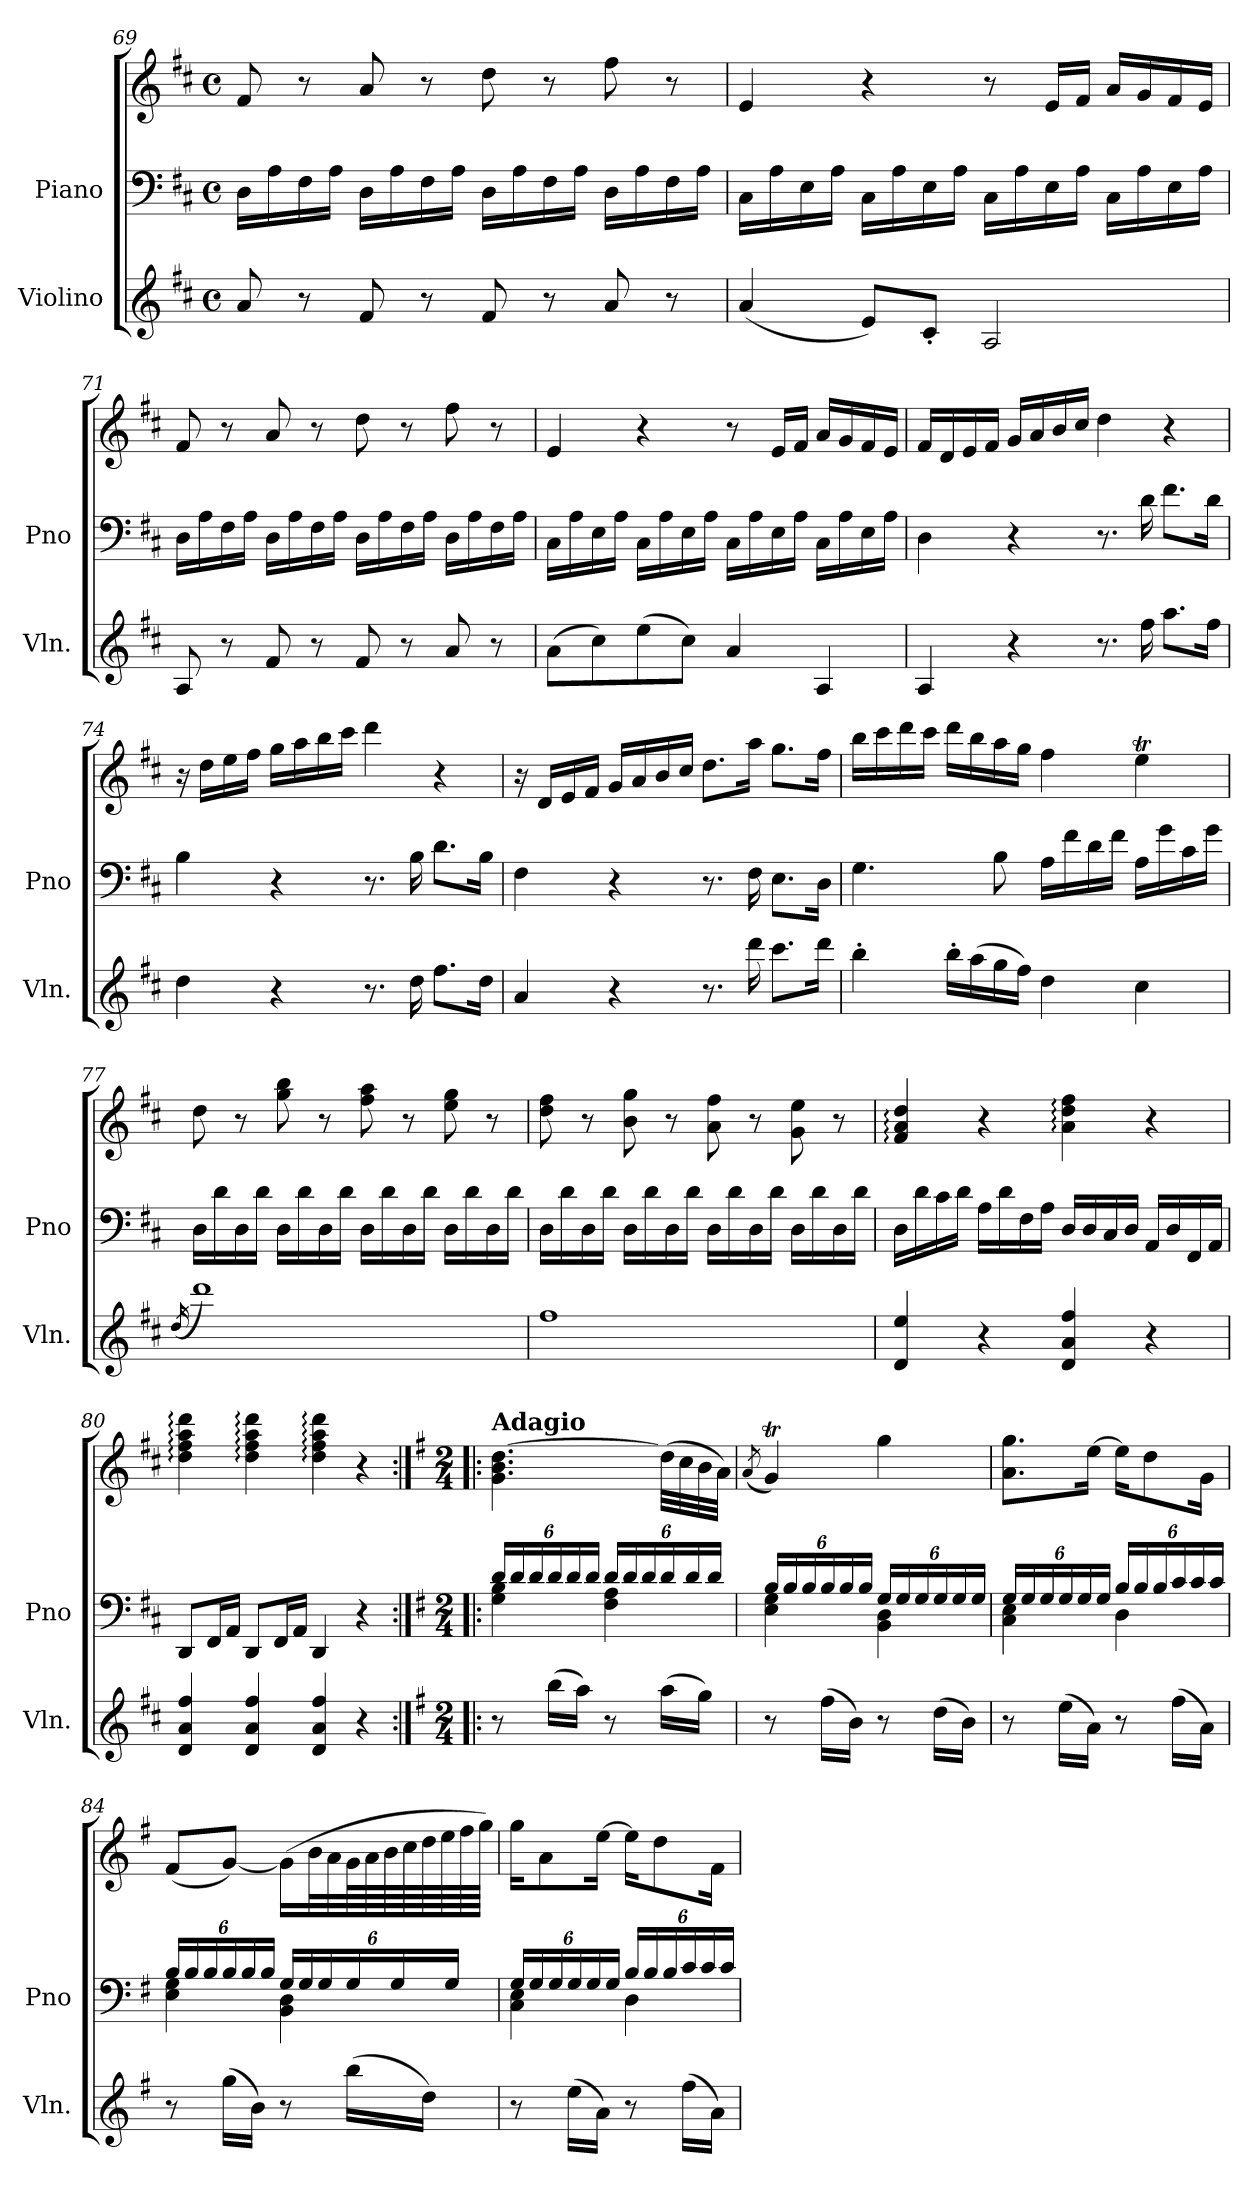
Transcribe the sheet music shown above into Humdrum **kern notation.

**kern	**kern	**kern
*part2	*part1	*part1
*staff3	*staff2	*staff1
*I"Violino	*I"Piano	*
*I'Vln.	*I'Pno	*
!!LO:LB:g=z
*clefG2	*clefF4	*clefG2
*k[f#c#]	*k[f#c#]	*k[f#c#]
*M4/4	*M4/4	*M4/4
*met(c)	*met(c)	*met(c)
=69	=69	=69
8a/	16D\LL	8f#/
.	16A\	.
8r	16F#\	8r
.	16A\JJ	.
8f#/	16D\LL	8a/
.	16A\	.
8r	16F#\	8r
.	16A\JJ	.
8f#/	16D\LL	8dd\
.	16A\	.
8r	16F#\	8r
.	16A\JJ	.
8a/	16D\LL	8ff#\
.	16A\	.
8r	16F#\	8r
.	16A\JJ	.
=70	=70	=70
(<4a/	16C#\LL	4e/
.	16A\	.
.	16E\	.
.	16A\JJ	.
8e/L)	16C#\LL	4r
.	16A\	.
8c#'/J	16E\	.
.	16A\JJ	.
2A/	16C#\LL	8r
.	16A\	.
.	16E\	16e/LL
.	16A\JJ	16f#/JJ
.	16C#\LL	16a/LL
.	16A\	16g/
.	16E\	16f#/
.	16A\JJ	16e/JJ
!!LO:LB:g=z
=71	=71	=71
8A/	16D\LL	8f#/
.	16A\	.
8r	16F#\	8r
.	16A\JJ	.
8f#/	16D\LL	8a/
.	16A\	.
8r	16F#\	8r
.	16A\JJ	.
8f#/	16D\LL	8dd\
.	16A\	.
8r	16F#\	8r
.	16A\JJ	.
8a/	16D\LL	8ff#\
.	16A\	.
8r	16F#\	8r
.	16A\JJ	.
=72	=72	=72
(>8a\L	16C#\LL	4e/
.	16A\	.
8cc#\)	16E\	.
.	16A\JJ	.
(>8ee\	16C#\LL	4r
.	16A\	.
8cc#\J)	16E\	.
.	16A\JJ	.
4a/	16C#\LL	8r
.	16A\	.
.	16E\	16e/LL
.	16A\JJ	16f#/JJ
4A/	16C#\LL	16a/LL
.	16A\	16g/
.	16E\	16f#/
.	16A\JJ	16e/JJ
!!LO:LB:g=z
=73	=73	=73
4A/	4D\	16f#/LL
.	.	16d/
.	.	16e/
.	.	16f#/JJ
4r	4r	16g/LL
.	.	16a/
.	.	16b/
.	.	16cc#/JJ
8.r	8.r	4dd\
16ff#\	16d\	.
8.aa\L	8.f#\L	4r
16ff#\Jk	16d\Jk	.
=74	=74	=74
4dd\	4B\	16r
.	.	16dd\LL
.	.	16ee\
.	.	16ff#\JJ
4r	4r	16gg\LL
.	.	16aa\
.	.	16bb\
.	.	16ccc#\JJ
8.r	8.r	4ddd\
16dd\	16B\	.
8.ff#\L	8.d\L	4r
16dd\Jk	16B\Jk	.
=75	=75	=75
4a/	4F#\	16r
.	.	16d/LL
.	.	16e/
.	.	16f#/JJ
4r	4r	16g/LL
.	.	16a/
.	.	16b/
.	.	16cc#/JJ
8.r	8.r	8.dd\L
16ddd\	16F#\	16aa\Jk
8.ccc#\L	8.E\L	8.gg\L
16ddd\Jk	16D\Jk	16ff#\Jk
!!LO:PB:g=z
=76	=76	=76
4bb'\	4.G\	16bb\LL
.	.	16ccc#\
.	.	16ddd\
.	.	16ccc#\JJ
16bb'\LL	.	16ddd\LL
(>16aa\	.	16bb\
16gg\	8B\	16aa\
16ff#\JJ)	.	16gg\JJ
4dd\	16A\LL	4ff#\
.	16f#\	.
.	16d\	.
.	16f#\JJ	.
4cc#\	16A\LL	4eeT\
.	16g\	.
.	16c#\	.
.	16g\JJ	.
=77	=77	=77
(<16qdd/	.	.
1ddd)	16D\LL	8dd\
.	16d\	.
.	16D\	8r
.	16d\JJ	.
.	16D\LL	8gg\ 8bb\
.	16d\	.
.	16D\	8r
.	16d\JJ	.
.	16D\LL	8ff#\ 8aa\
.	16d\	.
.	16D\	8r
.	16d\JJ	.
.	16D\LL	8ee\ 8gg\
.	16d\	.
.	16D\	8r
.	16d\JJ	.
!!LO:PB:g=z
=78	=78	=78
1ff#	16D\LL	8dd\ 8ff#\
.	16d\	.
.	16D\	8r
.	16d\JJ	.
.	16D\LL	8b\ 8gg\
.	16d\	.
.	16D\	8r
.	16d\JJ	.
.	16D\LL	8a\ 8ff#\
.	16d\	.
.	16D\	8r
.	16d\JJ	.
.	16D\LL	8g\ 8ee\
.	16d\	.
.	16D\	8r
.	16d\JJ	.
=79	=79	=79
4d/ 4ee/	16D\LL	4f#/: 4a/: 4dd/:
.	16d\	.
.	16c#\	.
.	16d\JJ	.
4r	16A\LL	4r
.	16d\	.
.	16F#\	.
.	16A\JJ	.
4d/ 4a/ 4ff#/	16D/LL	4a\: 4dd\: 4ff#\:
.	16D/	.
.	16C#/	.
.	16D/JJ	.
4r	16AA/LL	4r
.	16D/	.
.	16FF#/	.
.	16AA/JJ	.
!!LO:LB:g=z
=80	=80	=80
4d/ 4a/ 4ff#/	8DD/L	4dd\: 4ff#\: 4aa\: 4ddd\:
.	16FF#/L	.
.	16AA/JJ	.
4d/ 4a/ 4ff#/	8DD/L	4dd\: 4ff#\: 4aa\: 4ddd\:
.	16FF#/L	.
.	16AA/JJ	.
4d/ 4a/ 4ff#/	4DD/	4dd\: 4ff#\: 4aa\: 4ddd\:
4r	4r	4r
=81:|!|:	=81:|!|:	=81:|!|:
*k[f#]	*k[f#]	*k[f#]
*M2/4	*M2/4	*M2/4
*	*Xbrackettup	*
*	*^	*
!	!	!	!LO:TX:a:B:t=Adagio
8r	24d/LL	4G\ 4B\	4.g\ 4.b\ [4.dd\
.	24d/	.	.
.	24d/	.	.
(>16bb\LL	24d/	.	.
.	24d/	.	.
16aa\JJ)	.	.	.
.	24d/JJ	.	.
8r	24d/LL	4F#\ 4A\	.
.	24d/	.	.
.	24d/	.	.
(>16aa\LL	24d/	.	(>32dd\LLL]
.	.	.	32cc\
.	24d/	.	.
16gg\JJ)	.	.	32b\
.	24d/JJ	.	.
.	.	.	32a\JJJ)
!!LO:LB:g=z
=82	=82	=82	=82
.	.	.	(<8qa/
8r	24B/LL	4E\ 4G\	4gT/)
.	24B/	.	.
.	24B/	.	.
(>16ff#\LL	24B/	.	.
.	24B/	.	.
16b\JJ)	.	.	.
.	24B/JJ	.	.
8r	24G/LL	4BB\ 4D\	4gg\
.	24G/	.	.
.	24G/	.	.
(>16dd\LL	24G/	.	.
.	24G/	.	.
16b\JJ)	.	.	.
.	24G/JJ	.	.
=83	=83	=83	=83
8r	24G/LL	4C\ 4E\	8.a\ 8.gg\L
.	24G/	.	.
.	24G/	.	.
(>16ee\LL	24G/	.	.
.	24G/	.	.
16a\JJ)	.	.	[16ee\Jk
.	24G/JJ	.	.
8r	24B/LL	4D\	16ee\KL]
.	24B/	.	.
.	.	.	8dd\
.	24B/	.	.
(>16ff#\LL	24c/	.	.
.	24c/	.	.
16a\JJ)	.	.	16g\Jk
.	24c/JJ	.	.
!!LO:LB:g=z
=84	=84	=84	=84
8r	24B/LL	4E\ 4G\	(<8f#/L
.	24B/	.	.
.	24B/	.	.
(>16gg\LL	24B/	.	[8g/J)
.	24B/	.	.
16b\JJ)	.	.	.
.	24B/JJ	.	.
8r	24G/LL	4BB\ 4D\	(>16g\LL]
.	24G/	.	.
.	.	.	32b\L
.	24G/	.	.
.	.	.	32a\
(>16bb\LL	24G/	.	64g\L
.	.	.	64a\
.	.	.	64b\
.	24G/	.	.
.	.	.	64cc\
16dd\JJ)	.	.	64dd\
.	.	.	64ee\
.	24G/JJ	.	.
.	.	.	64ff#\
.	.	.	64gg\JJJJ)
=85	=85	=85	=85
8r	24G/LL	4C\ 4E\	16gg\KL
.	24G/	.	.
.	.	.	8a\
.	24G/	.	.
(>16ee\LL	24G/	.	.
.	24G/	.	.
16a\JJ)	.	.	[16ee\Jk
.	24G/JJ	.	.
8r	24B/LL	4D\	16ee\KL]
.	24B/	.	.
.	.	.	8dd\
.	24B/	.	.
(>16ff#\LL	24c/	.	.
.	24c/	.	.
16a\JJ)	.	.	16f#\Jk
.	24c/JJ	.	.
*	*v	*v	*
=	=	=
*-	*-	*-
